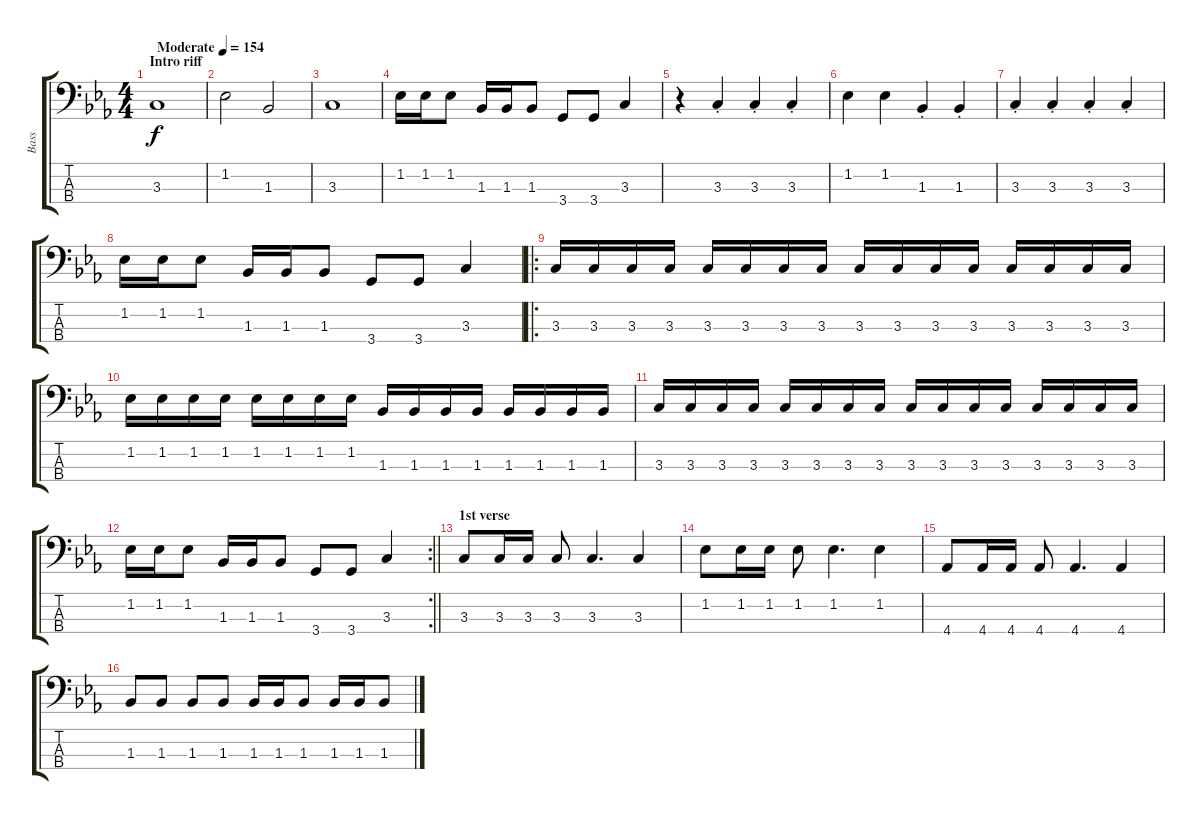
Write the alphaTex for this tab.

\track ("Bass" "Bass") {instrument electricbassfinger}
\staff {score tabs}
\tuning (G2 D2 A1 E1) {hide}
\ts (4 4)
\section ("" "Intro riff")
\tempo (154 "Moderate")
\clef f4
\ks cminor
3.3.1{dy f instrument electricbassfinger} |
1.2.2 1.3.2 |
3.3.1 |
1.2.16 1.2.16 1.2.8 1.3.16 1.3.16 1.3.8 3.4.8 3.4.8 3.3.4 |
r.4 3.3{st}.4 3.3{st}.4 3.3{st}.4 |
1.2.4 1.2.4 1.3{st}.4 1.3{st}.4 |
3.3{st}.4 3.3{st}.4 3.3{st}.4 3.3{st}.4 |
1.2.16 1.2.16 1.2.8 1.3.16 1.3.16 1.3.8 3.4.8 3.4.8 3.3.4 |
\ro
3.3.16 3.3.16 3.3.16 3.3.16 3.3.16 3.3.16 3.3.16 3.3.16 3.3.16 3.3.16 3.3.16 3.3.16 3.3.16 3.3.16 3.3.16 3.3.16 |
1.2.16 1.2.16 1.2.16 1.2.16 1.2.16 1.2.16 1.2.16 1.2.16 1.3.16 1.3.16 1.3.16 1.3.16 1.3.16 1.3.16 1.3.16 1.3.16 |
3.3.16 3.3.16 3.3.16 3.3.16 3.3.16 3.3.16 3.3.16 3.3.16 3.3.16 3.3.16 3.3.16 3.3.16 3.3.16 3.3.16 3.3.16 3.3.16 |
\rc 2
\barLineRight lightlight
1.2.16 1.2.16 1.2.8 1.3.16 1.3.16 1.3.8 3.4.8 3.4.8 3.3.4 |
\section ("" "1st verse")
3.3.8 3.3.16 3.3.16 3.3.8 3.3.4{d} 3.3.4 |
1.2.8 1.2.16 1.2.16 1.2.8 1.2.4{d} 1.2.4 |
4.4.8 4.4.16 4.4.16 4.4.8 4.4.4{d} 4.4.4 |
1.3.8 1.3.8 1.3.8 1.3.8 1.3.16 1.3.16 1.3.8 1.3.16 1.3.16 1.3.8
